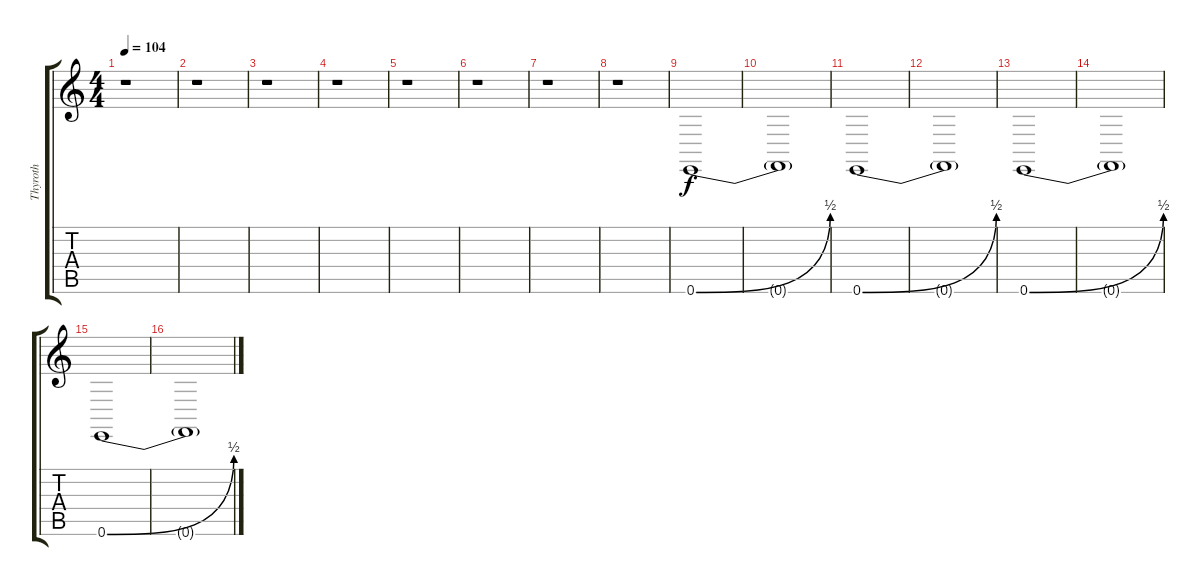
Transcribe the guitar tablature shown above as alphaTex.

\track ("Thyroth" "Thyroth") {instrument tremolostrings}
\staff {score tabs}
\tuning (E4 B3 G3 D3 A2 E2) {hide}
\ts (4 4)
\tempo 104
\tempo 86
\tempo 104
\clef g2
\ks c
r.1{dy f instrument tremolostrings} |
r.1 |
r.1 |
r.1 |
r.1 |
r.1 |
r.1 |
r.1 |
0.6{be (bend 0 0 60 2)}.1 |
0.6{t}.1 |
0.6{be (bend 0 0 60 2)}.1 |
0.6{t}.1 |
0.6{be (bend 0 0 60 2)}.1 |
0.6{t}.1 |
0.6{be (bend 0 0 60 2)}.1 |
0.6{t}.1
